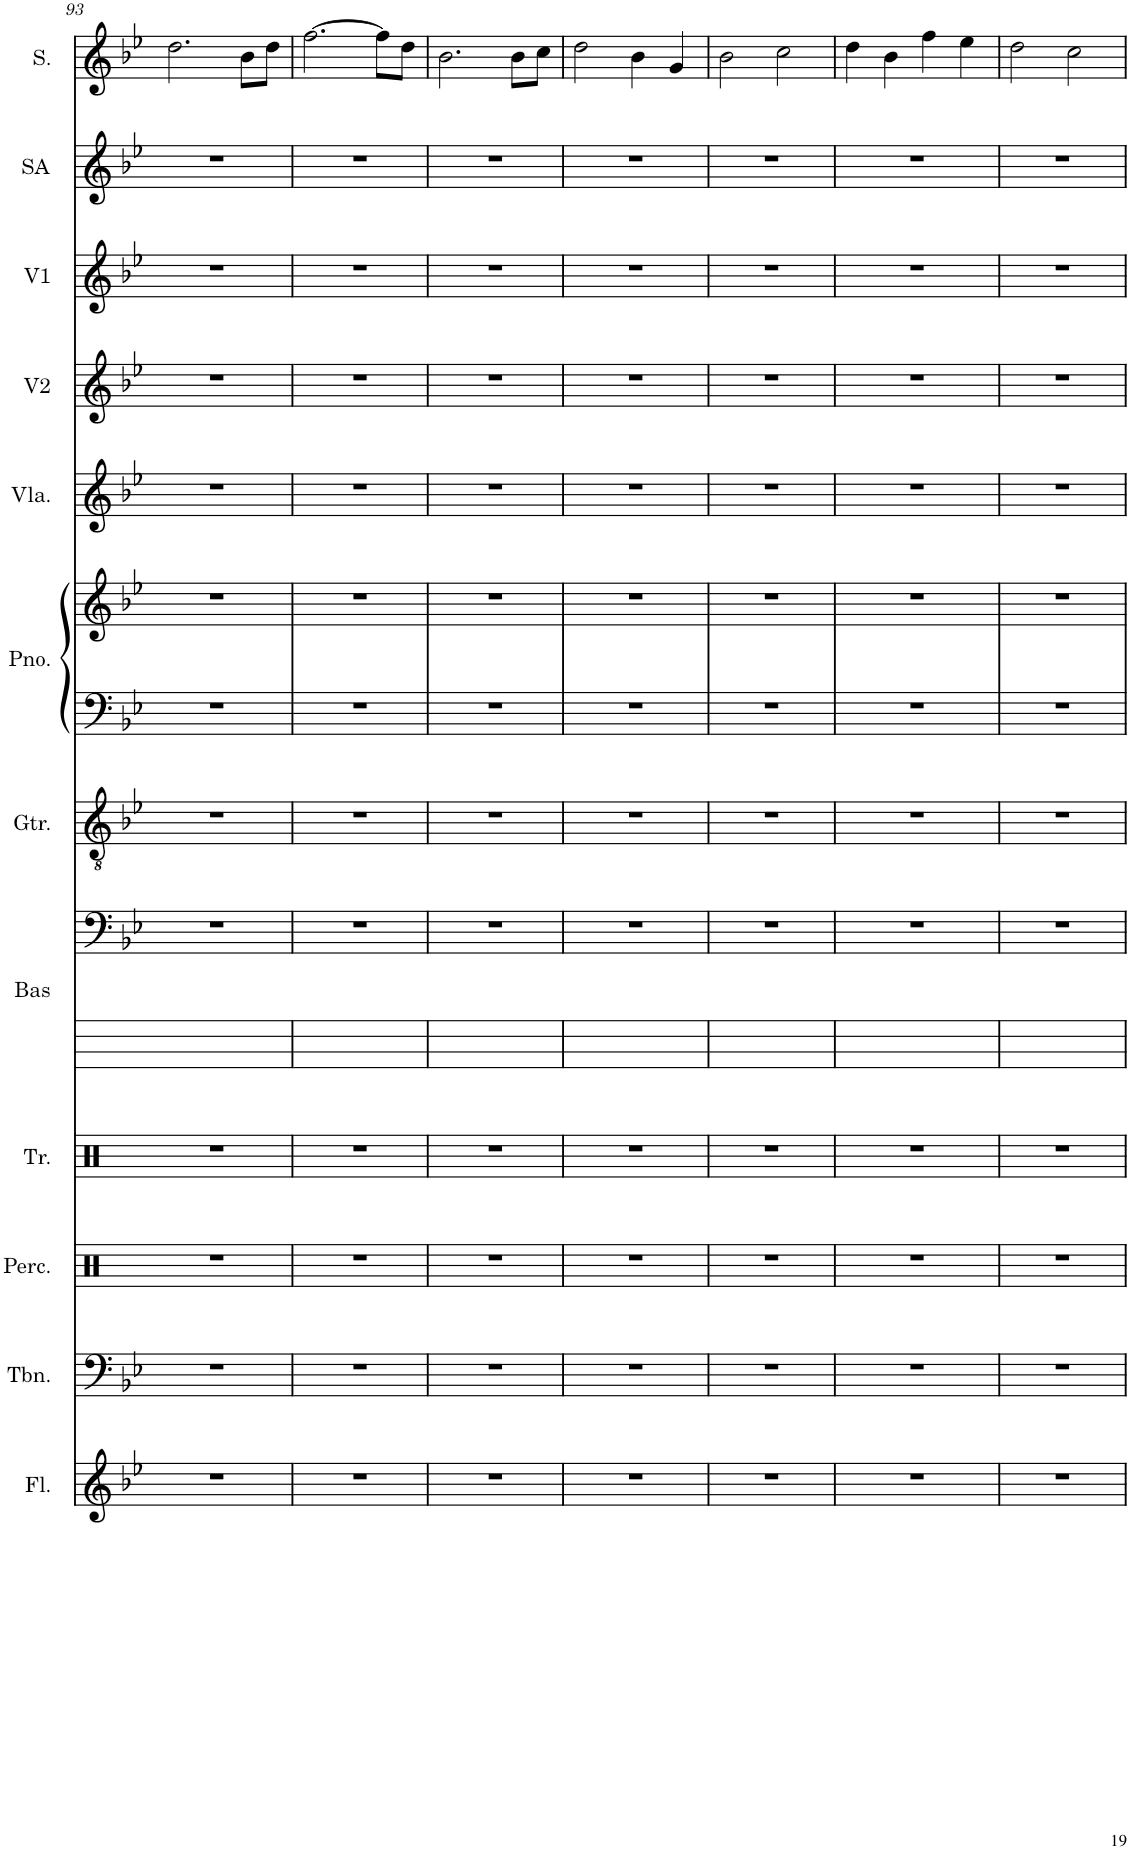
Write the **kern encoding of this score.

**kern	**kern	**kern	**kern	**kern	**kern	**kern	**kern	**kern	**kern	**kern	**kern	**kern	**kern
*part12	*part11	*part10	*part9	*part8	*part8	*part7	*part6	*part6	*part5	*part4	*part3	*part2	*part1
*staff14	*staff13	*staff12	*staff11	*staff10	*staff9	*staff8	*staff7	*staff6	*staff5	*staff4	*staff3	*staff2	*staff1
*I"Flute	*I"Trombone	*I"Percussion	*I"Trummor	*I"Bas	*	*I"Gitarr	*I"Piano	*	*I"Viola	*I"Violin 2	*I"Violin 1	*I"SA	*I"Soprano
*I'Fl.	*I'Tbn.	*I'Perc.	*I'Tr.	*I'Bas	*	*I'Gtr.	*I'Pno.	*	*I'Vla.	*I'V2	*I'V1	*I'SA	*I'S.
!!LO:PB:g=z
*clefG2	*clefF4	*clefX	*clefX	*	*clefF4	*clefGv2	*clefF4	*clefG2	*clefG2	*clefG2	*clefG2	*clefG2	*clefG2
*	*	*	*	*Trd7c12	*Trd7c12	*	*	*	*	*	*	*	*
*k[b-e-]	*k[b-e-]	*k[]	*k[]	*k[b-e-]	*k[b-e-]	*k[b-e-]	*k[b-e-]	*k[b-e-]	*k[b-e-]	*k[b-e-]	*k[b-e-]	*k[b-e-]	*k[b-e-]
*M4/4	*M4/4	*M4/4	*M4/4	*M4/4	*M4/4	*M4/4	*M4/4	*M4/4	*M4/4	*M4/4	*M4/4	*M4/4	*M4/4
=93	=93	=93	=93	=93	=93	=93	=93	=93	=93	=93	=93	=93	=93
1r	1r	1r	1r	1r	1r	1r	1r	1r	1r	1r	1r	1r	2.dd\
.	.	.	.	.	.	.	.	.	.	.	.	.	8b-\L
.	.	.	.	.	.	.	.	.	.	.	.	.	8dd\J
=94	=94	=94	=94	=94	=94	=94	=94	=94	=94	=94	=94	=94	=94
1r	1r	1r	1r	1r	1r	1r	1r	1r	1r	1r	1r	1r	[2.ff\
.	.	.	.	.	.	.	.	.	.	.	.	.	8ff\L]
.	.	.	.	.	.	.	.	.	.	.	.	.	8dd\J
=95	=95	=95	=95	=95	=95	=95	=95	=95	=95	=95	=95	=95	=95
1r	1r	1r	1r	1r	1r	1r	1r	1r	1r	1r	1r	1r	2.b-\
.	.	.	.	.	.	.	.	.	.	.	.	.	8b-\L
.	.	.	.	.	.	.	.	.	.	.	.	.	8cc\J
=96	=96	=96	=96	=96	=96	=96	=96	=96	=96	=96	=96	=96	=96
1r	1r	1r	1r	1r	1r	1r	1r	1r	1r	1r	1r	1r	2dd\
.	.	.	.	.	.	.	.	.	.	.	.	.	4b-\
.	.	.	.	.	.	.	.	.	.	.	.	.	4g/
=97	=97	=97	=97	=97	=97	=97	=97	=97	=97	=97	=97	=97	=97
1r	1r	1r	1r	1r	1r	1r	1r	1r	1r	1r	1r	1r	2b-\
.	.	.	.	.	.	.	.	.	.	.	.	.	2cc\
=98	=98	=98	=98	=98	=98	=98	=98	=98	=98	=98	=98	=98	=98
1r	1r	1r	1r	1r	1r	1r	1r	1r	1r	1r	1r	1r	4dd\
.	.	.	.	.	.	.	.	.	.	.	.	.	4b-\
.	.	.	.	.	.	.	.	.	.	.	.	.	4ff\
.	.	.	.	.	.	.	.	.	.	.	.	.	4ee-\
=99	=99	=99	=99	=99	=99	=99	=99	=99	=99	=99	=99	=99	=99
1r	1r	1r	1r	1r	1r	1r	1r	1r	1r	1r	1r	1r	2dd\
.	.	.	.	.	.	.	.	.	.	.	.	.	2cc\
=	=	=	=	=	=	=	=	=	=	=	=	=	=
*-	*-	*-	*-	*-	*-	*-	*-	*-	*-	*-	*-	*-	*-
